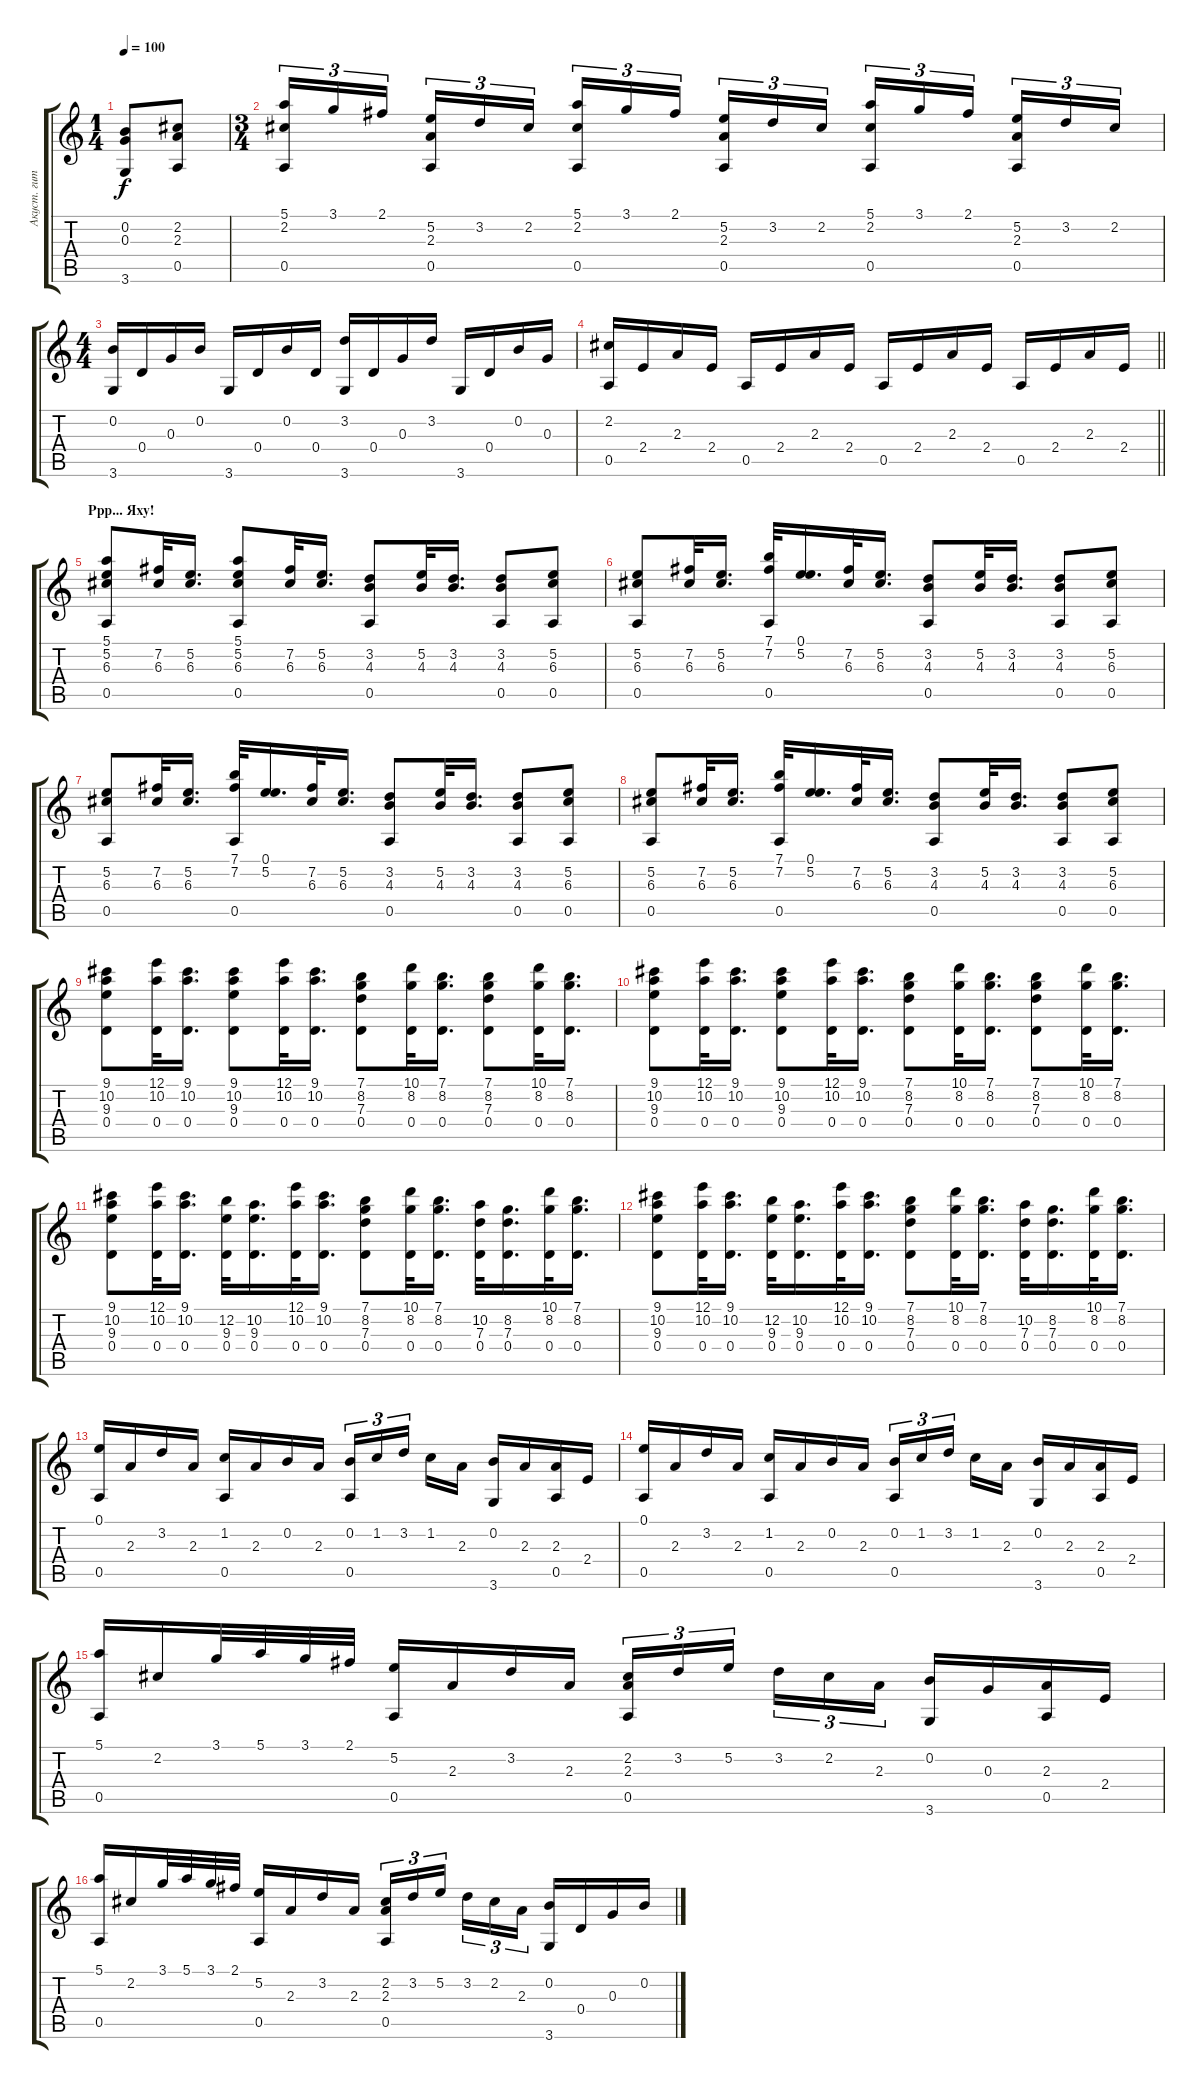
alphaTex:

\track ("Акуст. гит." "Акуст. гит") {instrument acousticguitarsteel}
\staff {score tabs}
\tuning (E4 B3 G3 D3 A2 E2) {hide}
\ts (1 4)
\tempo 100
\clef g2
\ks c
(0.2 0.3 3.6).8{dy f} (2.2 2.3 0.5).8 |
\ts (3 4)
(5.1 2.2 0.5).16{tu (3 2)} 3.1.16{tu (3 2)} 2.1.16{tu (3 2) beam splitsecondary} (5.2 2.3 0.5).16{tu (3 2)} 3.2.16{tu (3 2)} 2.2.16{tu (3 2)} (5.1 2.2 0.5).16{tu (3 2)} 3.1.16{tu (3 2)} 2.1.16{tu (3 2) beam splitsecondary} (5.2 2.3 0.5).16{tu (3 2)} 3.2.16{tu (3 2)} 2.2.16{tu (3 2)} (5.1 2.2 0.5).16{tu (3 2)} 3.1.16{tu (3 2)} 2.1.16{tu (3 2) beam splitsecondary} (5.2 2.3 0.5).16{tu (3 2)} 3.2.16{tu (3 2)} 2.2.16{tu (3 2)} |
\ts (4 4)
(0.2 3.6).16 0.4.16 0.3.16 0.2.16 3.6.16 0.4.16 0.2.16 0.4.16 (3.2 3.6).16 0.4.16 0.3.16 3.2.16 3.6.16 0.4.16 0.2.16 0.3.16 |
\barLineRight lightlight
(2.2 0.5).16 2.4.16 2.3.16 2.4.16 0.5.16 2.4.16 2.3.16 2.4.16 0.5.16 2.4.16 2.3.16 2.4.16 0.5.16 2.4.16 2.3.16 2.4.16 |
\section ("" "Ррр... Яху!")
(5.1 5.2 6.3 0.5).8 (7.2 6.3).32 (5.2 6.3).16{d} (5.1 5.2 6.3 0.5).8 (7.2 6.3).32 (5.2 6.3).16{d} (3.2 4.3 0.5).8 (5.2 4.3).32 (3.2 4.3).16{d} (3.2 4.3 0.5).8 (5.2 6.3 0.5).8 |
(5.2 6.3 0.5).8 (7.2 6.3).32 (5.2 6.3).16{d} (7.1 7.2 0.5).32 (0.1 5.2).16{d} (7.2 6.3).32 (5.2 6.3).16{d} (3.2 4.3 0.5).8 (5.2 4.3).32 (3.2 4.3).16{d} (3.2 4.3 0.5).8 (5.2 6.3 0.5).8 |
(5.2 6.3 0.5).8 (7.2 6.3).32 (5.2 6.3).16{d} (7.1 7.2 0.5).32 (0.1 5.2).16{d} (7.2 6.3).32 (5.2 6.3).16{d} (3.2 4.3 0.5).8 (5.2 4.3).32 (3.2 4.3).16{d} (3.2 4.3 0.5).8 (5.2 6.3 0.5).8 |
(5.2 6.3 0.5).8 (7.2 6.3).32 (5.2 6.3).16{d} (7.1 7.2 0.5).32 (0.1 5.2).16{d} (7.2 6.3).32 (5.2 6.3).16{d} (3.2 4.3 0.5).8 (5.2 4.3).32 (3.2 4.3).16{d} (3.2 4.3 0.5).8 (5.2 6.3 0.5).8 |
(9.1 10.2 9.3 0.4).8 (12.1 10.2 0.4).32 (9.1 10.2 0.4).16{d} (9.1 10.2 9.3 0.4).8 (12.1 10.2 0.4).32 (9.1 10.2 0.4).16{d} (7.1 8.2 7.3 0.4).8 (10.1 8.2 0.4).32 (7.1 8.2 0.4).16{d} (7.1 8.2 7.3 0.4).8 (10.1 8.2 0.4).32 (7.1 8.2 0.4).16{d} |
(9.1 10.2 9.3 0.4).8 (12.1 10.2 0.4).32 (9.1 10.2 0.4).16{d} (9.1 10.2 9.3 0.4).8 (12.1 10.2 0.4).32 (9.1 10.2 0.4).16{d} (7.1 8.2 7.3 0.4).8 (10.1 8.2 0.4).32 (7.1 8.2 0.4).16{d} (7.1 8.2 7.3 0.4).8 (10.1 8.2 0.4).32 (7.1 8.2 0.4).16{d} |
(9.1 10.2 9.3 0.4).8 (12.1 10.2 0.4).32 (9.1 10.2 0.4).16{d} (12.2 9.3 0.4).32 (10.2 9.3 0.4).16{d} (12.1 10.2 0.4).32 (9.1 10.2 0.4).16{d} (7.1 8.2 7.3 0.4).8 (10.1 8.2 0.4).32 (7.1 8.2 0.4).16{d} (10.2 7.3 0.4).32 (8.2 7.3 0.4).16{d} (10.1 8.2 0.4).32 (7.1 8.2 0.4).16{d} |
(9.1 10.2 9.3 0.4).8 (12.1 10.2 0.4).32 (9.1 10.2 0.4).16{d} (12.2 9.3 0.4).32 (10.2 9.3 0.4).16{d} (12.1 10.2 0.4).32 (9.1 10.2 0.4).16{d} (7.1 8.2 7.3 0.4).8 (10.1 8.2 0.4).32 (7.1 8.2 0.4).16{d} (10.2 7.3 0.4).32 (8.2 7.3 0.4).16{d} (10.1 8.2 0.4).32 (7.1 8.2 0.4).16{d} |
(0.1 0.5).16 2.3.16 3.2.16 2.3.16 (1.2 0.5).16 2.3.16 0.2.16 2.3.16 (0.2 0.5).16{tu (3 2)} 1.2.16{tu (3 2)} 3.2.16{tu (3 2) beam splitsecondary} 1.2.16 2.3.16 (0.2 3.6).16 2.3.16 (2.3 0.5).16 2.4.16 |
(0.1 0.5).16 2.3.16 3.2.16 2.3.16 (1.2 0.5).16 2.3.16 0.2.16 2.3.16 (0.2 0.5).16{tu (3 2)} 1.2.16{tu (3 2)} 3.2.16{tu (3 2) beam splitsecondary} 1.2.16 2.3.16 (0.2 3.6).16 2.3.16 (2.3 0.5).16 2.4.16 |
(5.1 0.5).16 2.2.16 3.1.32 5.1.32 3.1.32 2.1.32 (5.2 0.5).16 2.3.16 3.2.16 2.3.16 (2.2 2.3 0.5).16{tu (3 2)} 3.2.16{tu (3 2)} 5.2.16{tu (3 2) beam splitsecondary} 3.2.16{tu (3 2)} 2.2.16{tu (3 2)} 2.3.16{tu (3 2)} (0.2 3.6).16 0.3.16 (2.3 0.5).16 2.4.16 |
(5.1 0.5).16 2.2.16 3.1.32 5.1.32 3.1.32 2.1.32 (5.2 0.5).16 2.3.16 3.2.16 2.3.16 (2.2 2.3 0.5).16{tu (3 2)} 3.2.16{tu (3 2)} 5.2.16{tu (3 2) beam splitsecondary} 3.2.16{tu (3 2)} 2.2.16{tu (3 2)} 2.3.16{tu (3 2)} (0.2 3.6).16 0.4.16 0.3.16 0.2.16
